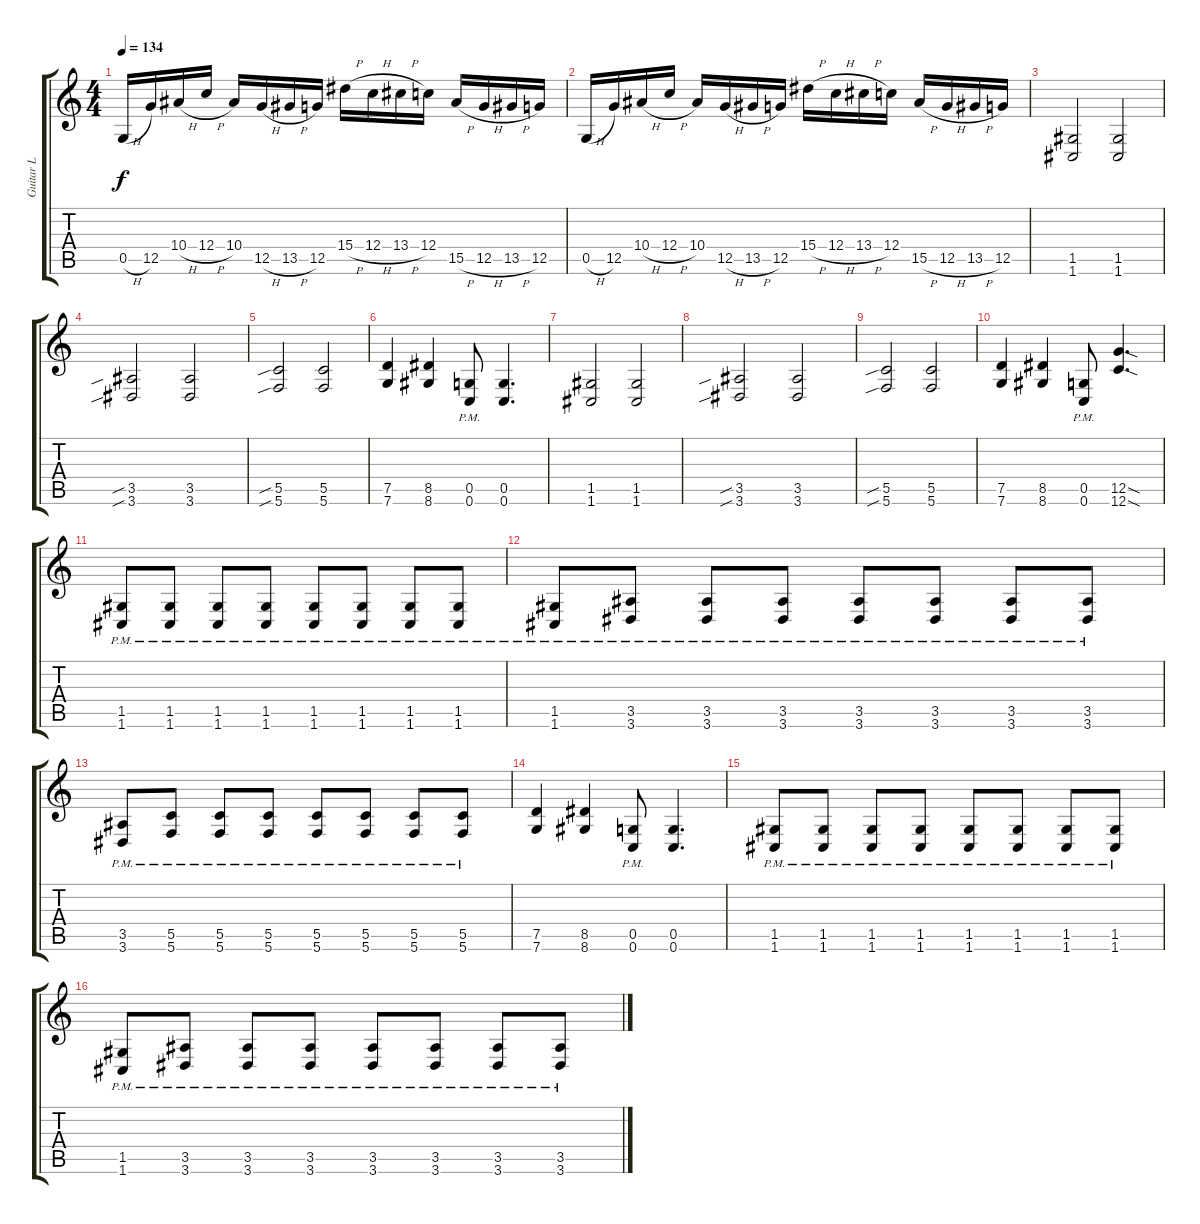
\track ("Guitar L" "Guitar L") {instrument overdrivenguitar}
\staff {score tabs}
\tuning (D4 A3 F3 C3 G2 C2) {hide}
\ts (4 4)
\tempo 134
\clef g2
\ks c
0.5{h}.16{dy f} 12.5.16 10.4{h}.16 12.4{h}.16 10.4.16 12.5{h}.16 13.5{h}.16 12.5.16 15.4{h}.16 12.4{h}.16 13.4{h}.16 12.4.16 15.5{h}.16 12.5{h}.16 13.5{h}.16 12.5.16 |
0.5{h}.16 12.5.16 10.4{h}.16 12.4{h}.16 10.4.16 12.5{h}.16 13.5{h}.16 12.5.16 15.4{h}.16 12.4{h}.16 13.4{h}.16 12.4.16 15.5{h}.16 12.5{h}.16 13.5{h}.16 12.5.16 |
(1.5 1.6).2 (1.5 1.6).2 |
(3.5{sib} 3.6{sib}).2 (3.5 3.6).2 |
(5.5{sib} 5.6{sib}).2 (5.5 5.6).2 |
(7.5 7.6).4 (8.5 8.6).4 (0.5 0.6{pm}).8 (0.5 0.6).4{d} |
(1.5 1.6).2 (1.5 1.6).2 |
(3.5{sib} 3.6{sib}).2 (3.5 3.6).2 |
(5.5{sib} 5.6{sib}).2 (5.5 5.6).2 |
(7.5 7.6).4 (8.5 8.6).4 (0.5 0.6{pm}).8 (12.5{sod} 12.6{sod}).4{d} |
(1.5 1.6{pm}).8 (1.5 1.6{pm}).8 (1.5 1.6{pm}).8 (1.5 1.6{pm}).8 (1.5 1.6{pm}).8 (1.5 1.6{pm}).8 (1.5 1.6{pm}).8 (1.5 1.6{pm}).8 |
(1.5 1.6{pm}).8 (3.5 3.6{pm}).8 (3.5 3.6{pm}).8 (3.5 3.6{pm}).8 (3.5 3.6{pm}).8 (3.5 3.6{pm}).8 (3.5 3.6{pm}).8 (3.5 3.6{pm}).8 |
(3.5 3.6{pm}).8 (5.5 5.6{pm}).8 (5.5 5.6{pm}).8 (5.5 5.6{pm}).8 (5.5 5.6{pm}).8 (5.5 5.6{pm}).8 (5.5 5.6{pm}).8 (5.5 5.6{pm}).8 |
(7.5 7.6).4 (8.5 8.6).4 (0.5 0.6{pm}).8 (0.5 0.6).4{d} |
(1.5 1.6{pm}).8 (1.5 1.6{pm}).8 (1.5 1.6{pm}).8 (1.5 1.6{pm}).8 (1.5 1.6{pm}).8 (1.5 1.6{pm}).8 (1.5 1.6{pm}).8 (1.5 1.6{pm}).8 |
(1.5 1.6{pm}).8 (3.5 3.6{pm}).8 (3.5 3.6{pm}).8 (3.5 3.6{pm}).8 (3.5 3.6{pm}).8 (3.5 3.6{pm}).8 (3.5 3.6{pm}).8 (3.5 3.6{pm}).8
